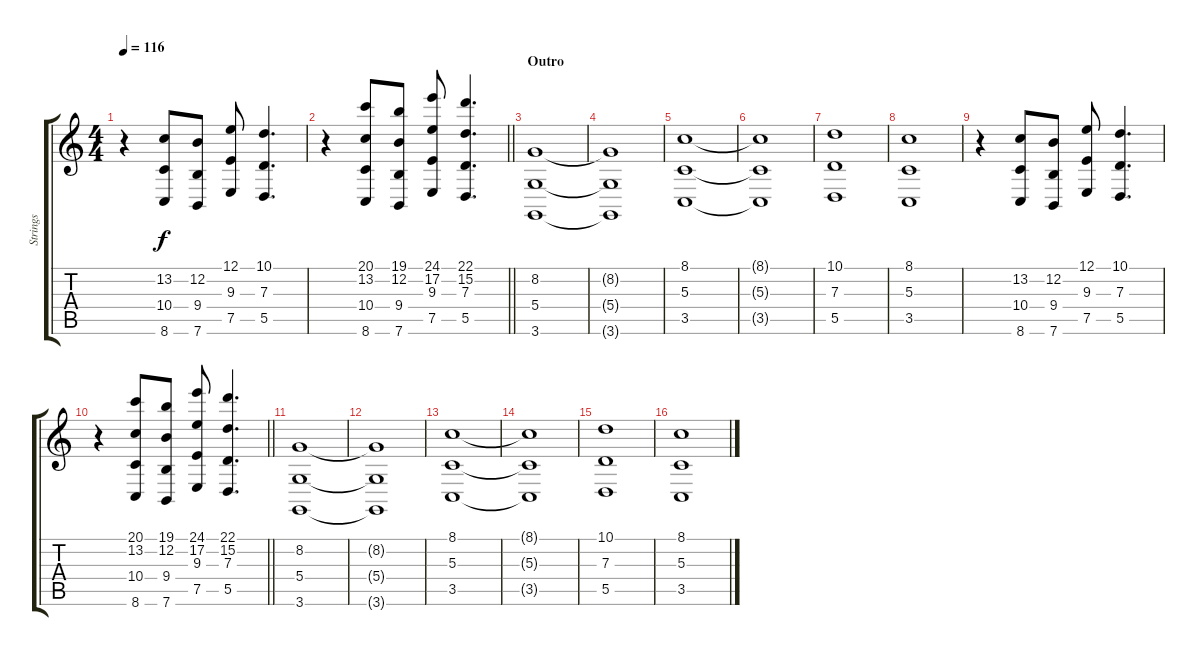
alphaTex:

\track ("Strings" "Strings") {instrument stringensemble1}
\staff {score tabs}
\tuning (E4 B3 G3 D3 A2 E2) {hide}
\ts (4 4)
\tempo 116
\clef g2
\ks c
r.4{dy f} (13.2 10.4 8.6).8 (12.2 9.4 7.6).8 (12.1 9.3 7.5).8 (10.1 7.3 5.5).4{d} |
\barLineRight lightlight
r.4 (20.1 13.2 10.4 8.6).8 (19.1 12.2 9.4 7.6).8 (24.1 17.2 9.3 7.5).8 (22.1 15.2 7.3 5.5).4{d} |
\section ("" "Outro")
(8.2 5.4 3.6).1 |
(8.2{t} 5.4{t} 3.6{t}).1 |
(8.1 5.3 3.5).1 |
(8.1{t} 5.3{t} 3.5{t}).1 |
(10.1 7.3 5.5).1 |
(8.1 5.3 3.5).1 |
r.4 (13.2 10.4 8.6).8 (12.2 9.4 7.6).8 (12.1 9.3 7.5).8 (10.1 7.3 5.5).4{d} |
\barLineRight lightlight
r.4 (20.1 13.2 10.4 8.6).8 (19.1 12.2 9.4 7.6).8 (24.1 17.2 9.3 7.5).8 (22.1 15.2 7.3 5.5).4{d} |
(8.2 5.4 3.6).1 |
(8.2{t} 5.4{t} 3.6{t}).1 |
(8.1 5.3 3.5).1 |
(8.1{t} 5.3{t} 3.5{t}).1 |
(10.1 7.3 5.5).1 |
(8.1 5.3 3.5).1
